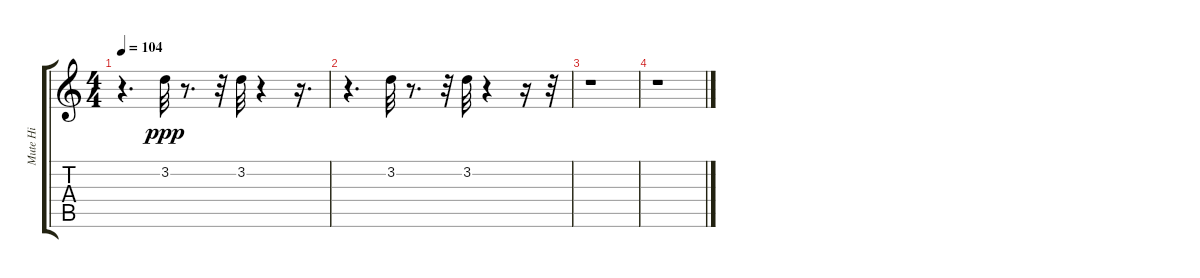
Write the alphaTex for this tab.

\track ("  Mute Hi Conga" "  Mute Hi ") {instrument acousticguitarsteel}
\staff {score tabs}
\tuning (E4 B3 G3 D3 A2 E2) {hide}
\ts (4 4)
\tempo 104
\clef g2
\ks c
r.4{d dy ppp} 3.2.32 r.8{d} r.32 3.2.32 r.4 r.16{d} |
r.4{d} 3.2.32 r.8{d} r.32 3.2.32 r.4 r.16 r.32 |
r.1 |
r.1
